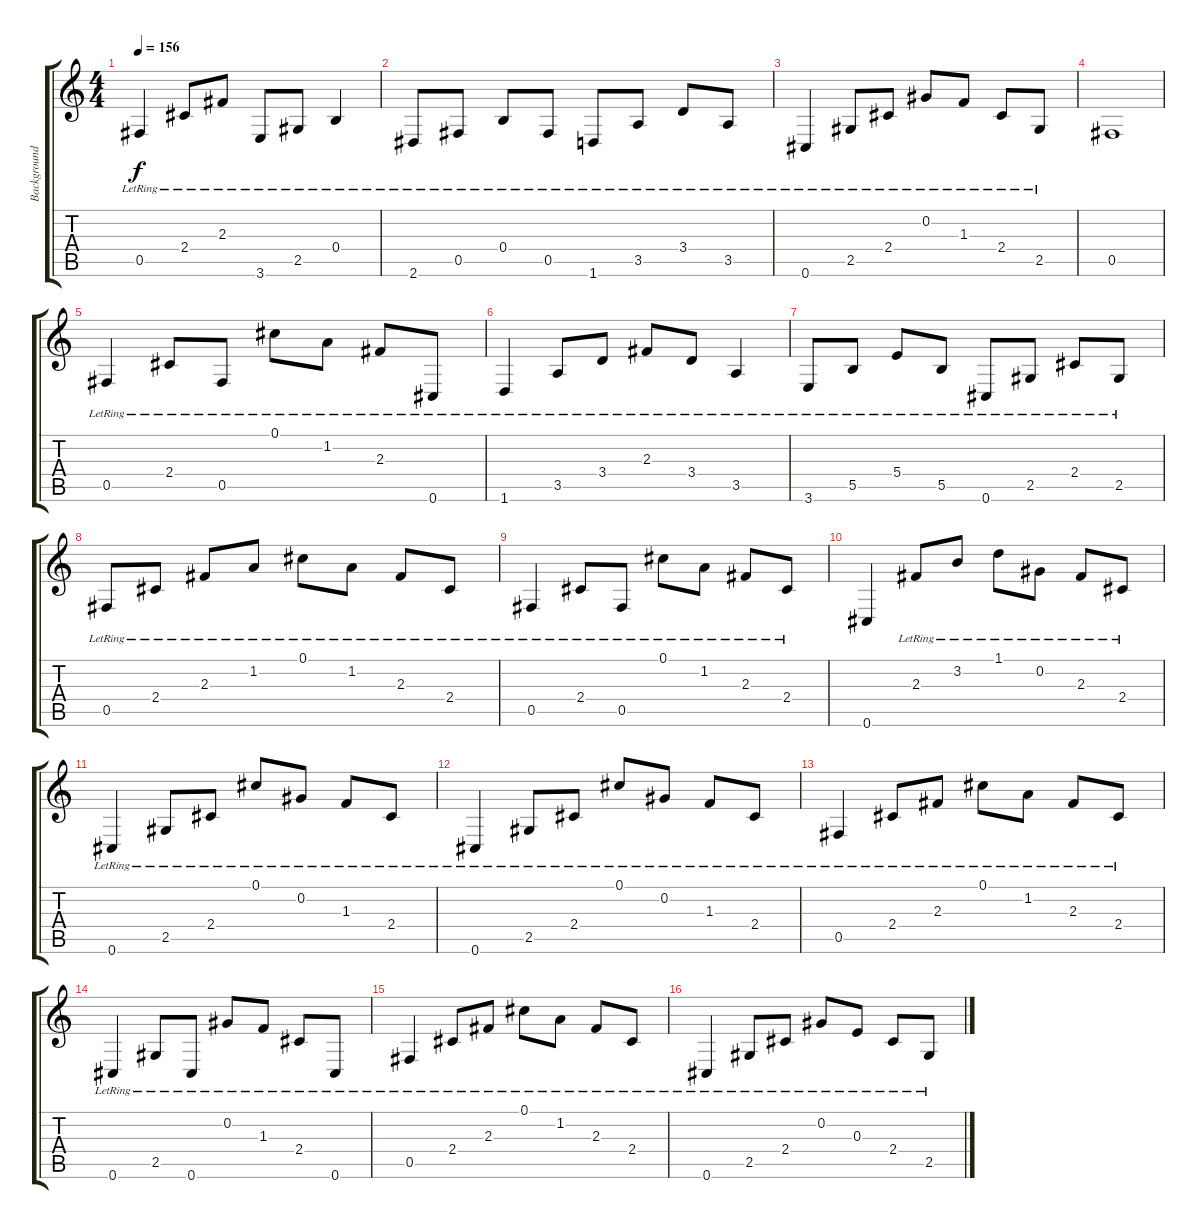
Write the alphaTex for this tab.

\track ("Background Guitar" "Background") {instrument acousticguitarsteel}
\staff {score tabs}
\tuning (Db4 Ab3 E3 B2 Gb2 Db2) {hide}
\ts (4 4)
\tempo 156
\clef g2
\ks c
0.5{lr}.4{dy f} 2.4{lr}.8 2.3{lr}.8 3.6{lr}.8 2.5{lr}.8 0.4{lr}.4 |
2.6{lr}.8 0.5{lr}.8 0.4{lr}.8 0.5{lr}.8 1.6{lr}.8 3.5{lr}.8 3.4{lr}.8 3.5{lr}.8 |
0.6{lr}.4 2.5{lr}.8 2.4{lr}.8 0.2{lr}.8 1.3{lr}.8 2.4{lr}.8 2.5{lr}.8 |
0.5.1 |
0.5{lr}.4 2.4{lr}.8 0.5{lr}.8 0.1{lr}.8 1.2{lr}.8 2.3{lr}.8 0.6{lr}.8 |
1.6{lr}.4 3.5{lr}.8 3.4{lr}.8 2.3{lr}.8 3.4{lr}.8 3.5{lr}.4 |
3.6{lr}.8 5.5{lr}.8 5.4{lr}.8 5.5{lr}.8 0.6{lr}.8 2.5{lr}.8 2.4{lr}.8 2.5{lr}.8 |
0.5{lr}.8 2.4{lr}.8 2.3{lr}.8 1.2{lr}.8 0.1{lr}.8 1.2{lr}.8 2.3{lr}.8 2.4{lr}.8 |
0.5{lr}.4 2.4{lr}.8 0.5{lr}.8 0.1{lr}.8 1.2{lr}.8 2.3{lr}.8 2.4{lr}.8 |
0.6.4 2.3{lr}.8 3.2{lr}.8 1.1{lr}.8 0.2{lr}.8 2.3{lr}.8 2.4{lr}.8 |
0.6{lr}.4 2.5{lr}.8 2.4{lr}.8 0.1{lr}.8 0.2{lr}.8 1.3{lr}.8 2.4{lr}.8 |
0.6{lr}.4 2.5{lr}.8 2.4{lr}.8 0.1{lr}.8 0.2{lr}.8 1.3{lr}.8 2.4{lr}.8 |
0.5{lr}.4 2.4{lr}.8 2.3{lr}.8 0.1{lr}.8 1.2{lr}.8 2.3{lr}.8 2.4{lr}.8 |
0.6{lr}.4 2.5{lr}.8 0.6{lr}.8 0.2{lr}.8 1.3{lr}.8 2.4{lr}.8 0.6{lr}.8 |
0.5{lr}.4 2.4{lr}.8 2.3{lr}.8 0.1{lr}.8 1.2{lr}.8 2.3{lr}.8 2.4{lr}.8 |
0.6{lr}.4 2.5{lr}.8 2.4{lr}.8 0.2{lr}.8 0.3{lr}.8 2.4{lr}.8 2.5{lr}.8
